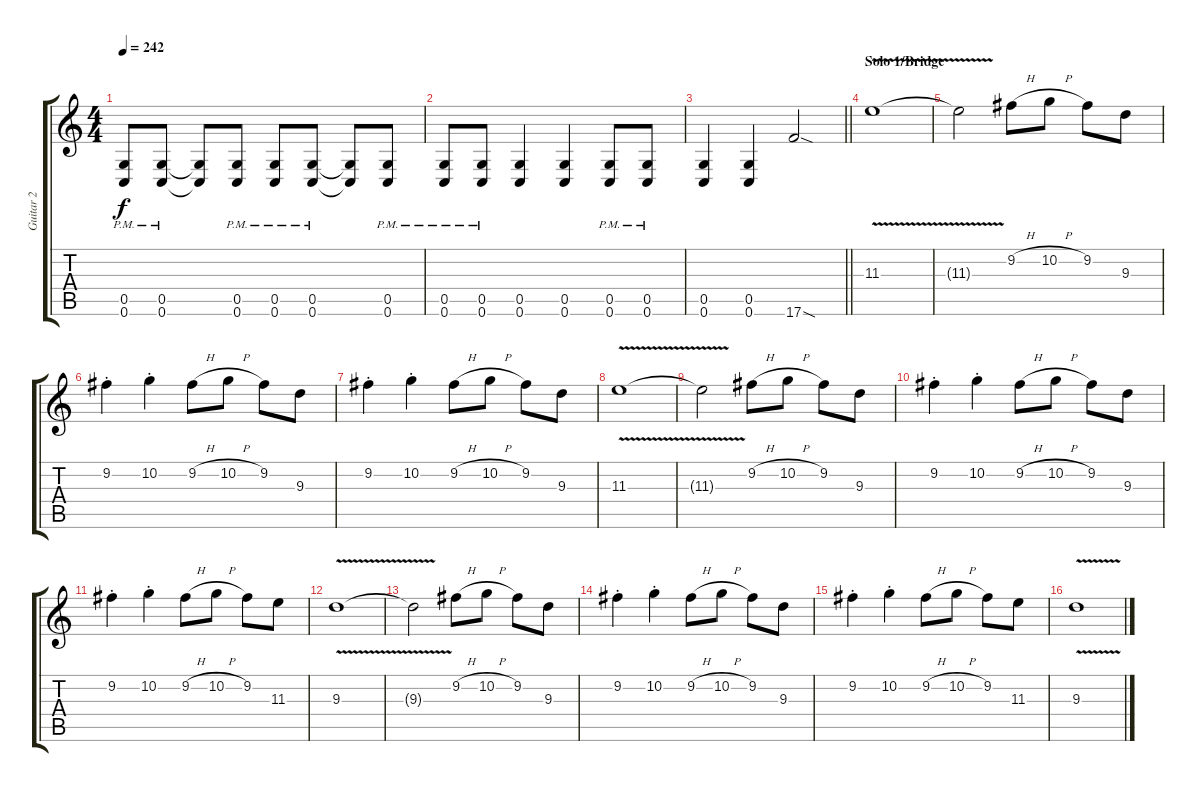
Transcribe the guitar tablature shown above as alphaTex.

\track ("Guitar 2" "Guitar 2") {instrument distortionguitar}
\staff {score tabs}
\tuning (D4 A3 F3 C3 G2 C2) {hide}
\ts (4 4)
\tempo 242
\clef g2
\ks c
(0.5{pm} 0.6{pm}).8{dy f} (0.5{pm} 0.6{pm}).8 (0.5{t} 0.6{t}).8 (0.5{pm} 0.6{pm}).8 (0.5{pm} 0.6{pm}).8 (0.5{pm} 0.6{pm}).8 (0.5{t} 0.6{t}).8 (0.5{pm} 0.6{pm}).8 |
(0.5{pm} 0.6{pm}).8 (0.5{pm} 0.6{pm}).8 (0.5 0.6).4 (0.5 0.6).4 (0.5{pm} 0.6{pm}).8 (0.5{pm} 0.6{pm}).8 |
\barLineRight lightlight
(0.5 0.6).4 (0.5 0.6).4 17.6{sod}.2 |
\section ("" "Solo 1/Bridge")
11.3{v}.1 |
11.3{t}.2 9.2{h}.8 10.2{h}.8 9.2.8 9.3.8 |
9.2{st}.4 10.2{st}.4 9.2{h}.8 10.2{h}.8 9.2.8 9.3.8 |
9.2{st}.4 10.2{st}.4 9.2{h}.8 10.2{h}.8 9.2.8 9.3.8 |
11.3{v}.1 |
11.3{t}.2 9.2{h}.8 10.2{h}.8 9.2.8 9.3.8 |
9.2{st}.4 10.2{st}.4 9.2{h}.8 10.2{h}.8 9.2.8 9.3.8 |
9.2{st}.4 10.2{st}.4 9.2{h}.8 10.2{h}.8 9.2.8 11.3.8 |
9.3{v}.1 |
9.3{t}.2 9.2{h}.8 10.2{h}.8 9.2.8 9.3.8 |
9.2{st}.4 10.2{st}.4 9.2{h}.8 10.2{h}.8 9.2.8 9.3.8 |
9.2{st}.4 10.2{st}.4 9.2{h}.8 10.2{h}.8 9.2.8 11.3.8 |
9.3{v}.1
